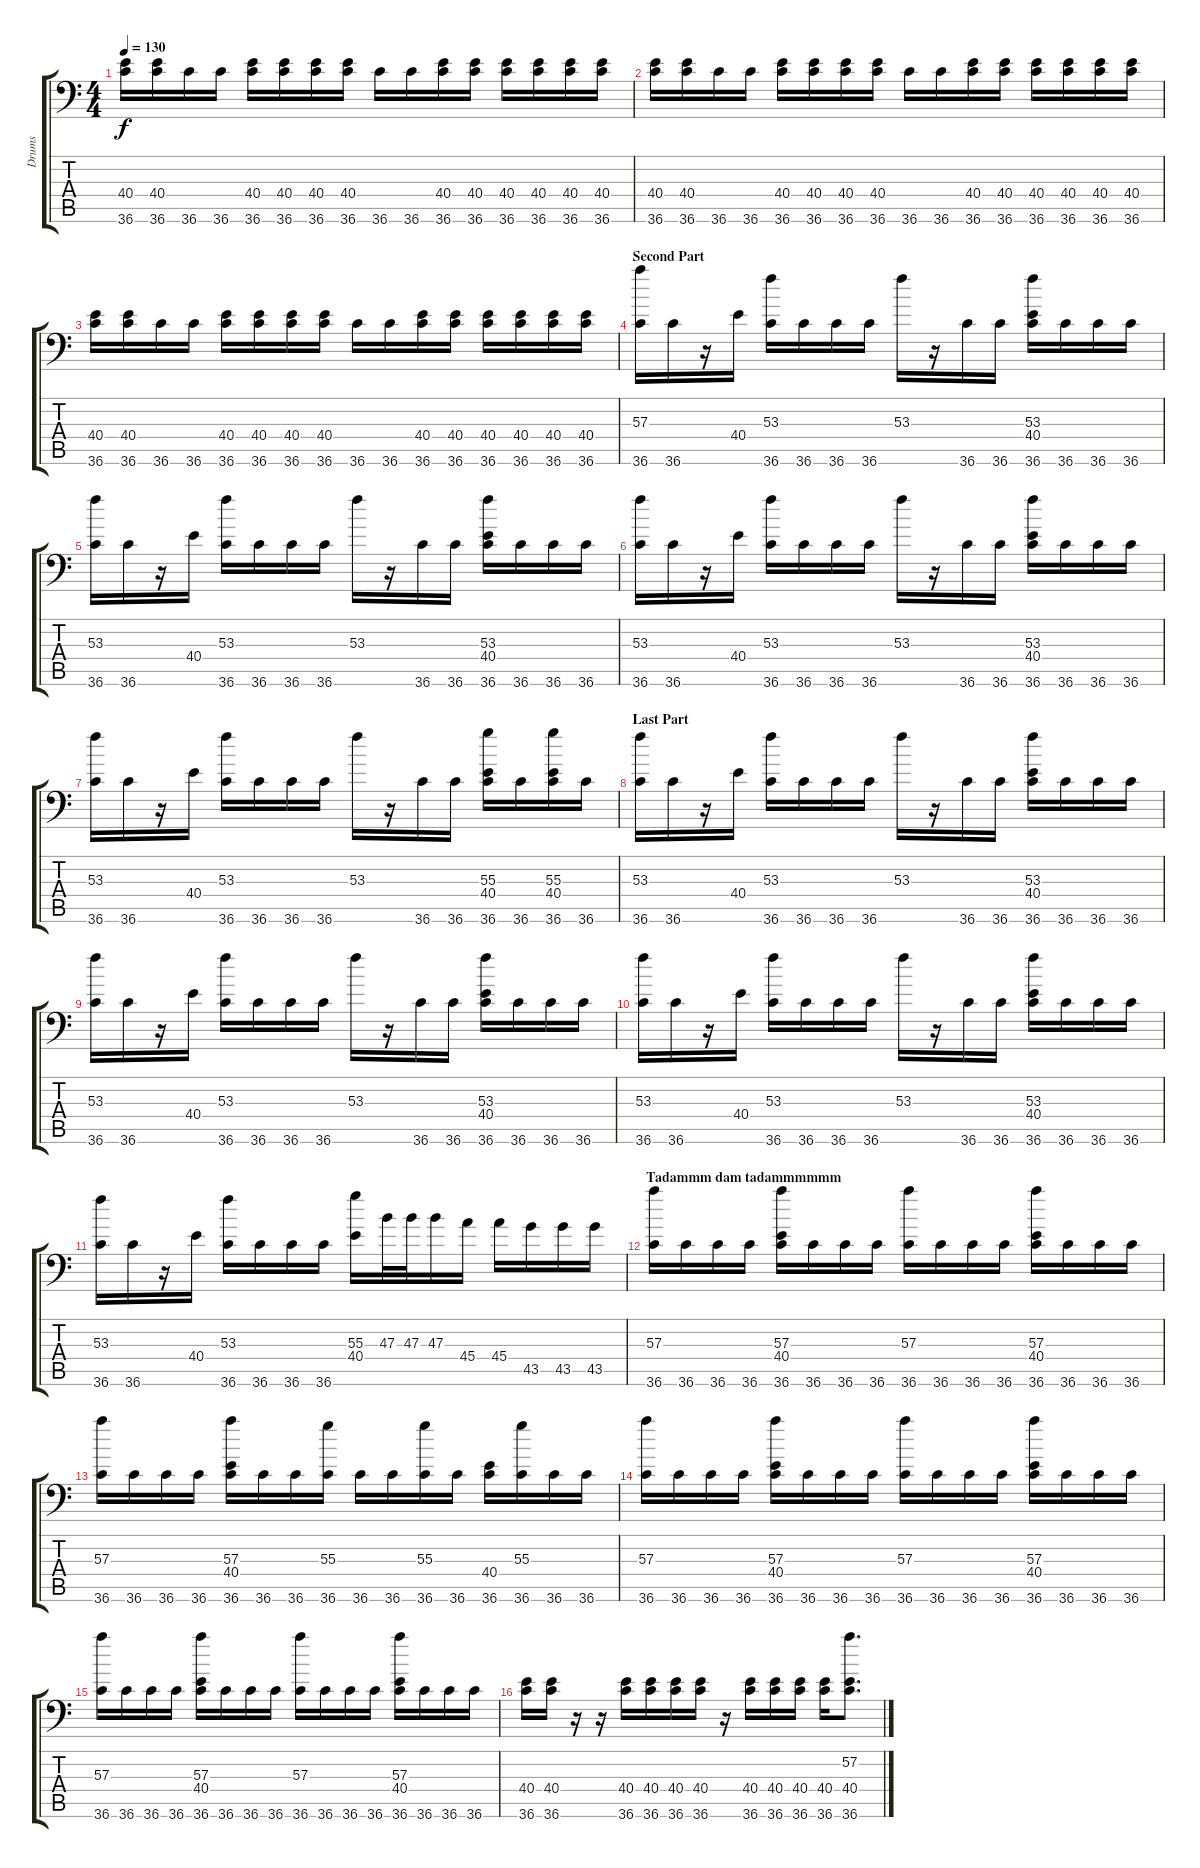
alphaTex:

\track ("Drums" "Drums") {instrument acousticgrandpiano}
\staff {score tabs}
\tuning (C-1 C-1 C-1 C-1 C-1 C-1) {hide}
\ts (4 4)
\tempo 130
\clef f4
\ks c
(40.4 36.6).16{dy f} (40.4 36.6).16 36.6.16 36.6.16 (40.4 36.6).16 (40.4 36.6).16 (40.4 36.6).16 (40.4 36.6).16 36.6.16 36.6.16 (40.4 36.6).16 (40.4 36.6).16 (40.4 36.6).16 (40.4 36.6).16 (40.4 36.6).16 (40.4 36.6).16 |
(40.4 36.6).16 (40.4 36.6).16 36.6.16 36.6.16 (40.4 36.6).16 (40.4 36.6).16 (40.4 36.6).16 (40.4 36.6).16 36.6.16 36.6.16 (40.4 36.6).16 (40.4 36.6).16 (40.4 36.6).16 (40.4 36.6).16 (40.4 36.6).16 (40.4 36.6).16 |
(40.4 36.6).16 (40.4 36.6).16 36.6.16 36.6.16 (40.4 36.6).16 (40.4 36.6).16 (40.4 36.6).16 (40.4 36.6).16 36.6.16 36.6.16 (40.4 36.6).16 (40.4 36.6).16 (40.4 36.6).16 (40.4 36.6).16 (40.4 36.6).16 (40.4 36.6).16 |
\section ("" "Second Part")
(57.3 36.6).16 36.6.16 r.16 40.4.16 (53.3 36.6).16 36.6.16 36.6.16 36.6.16 53.3.16 r.16 36.6.16 36.6.16 (53.3 40.4 36.6).16 36.6.16 36.6.16 36.6.16 |
(53.3 36.6).16 36.6.16 r.16 40.4.16 (53.3 36.6).16 36.6.16 36.6.16 36.6.16 53.3.16 r.16 36.6.16 36.6.16 (53.3 40.4 36.6).16 36.6.16 36.6.16 36.6.16 |
(53.3 36.6).16 36.6.16 r.16 40.4.16 (53.3 36.6).16 36.6.16 36.6.16 36.6.16 53.3.16 r.16 36.6.16 36.6.16 (53.3 40.4 36.6).16 36.6.16 36.6.16 36.6.16 |
(53.3 36.6).16 36.6.16 r.16 40.4.16 (53.3 36.6).16 36.6.16 36.6.16 36.6.16 53.3.16 r.16 36.6.16 36.6.16 (55.3 40.4 36.6).16 36.6.16 (55.3 40.4 36.6).16 36.6.16 |
\section ("" "Last Part")
(53.3 36.6).16 36.6.16 r.16 40.4.16 (53.3 36.6).16 36.6.16 36.6.16 36.6.16 53.3.16 r.16 36.6.16 36.6.16 (53.3 40.4 36.6).16 36.6.16 36.6.16 36.6.16 |
(53.3 36.6).16 36.6.16 r.16 40.4.16 (53.3 36.6).16 36.6.16 36.6.16 36.6.16 53.3.16 r.16 36.6.16 36.6.16 (53.3 40.4 36.6).16 36.6.16 36.6.16 36.6.16 |
(53.3 36.6).16 36.6.16 r.16 40.4.16 (53.3 36.6).16 36.6.16 36.6.16 36.6.16 53.3.16 r.16 36.6.16 36.6.16 (53.3 40.4 36.6).16 36.6.16 36.6.16 36.6.16 |
(53.3 36.6).16 36.6.16 r.16 40.4.16 (53.3 36.6).16 36.6.16 36.6.16 36.6.16 (55.3 40.4).16 47.3.32 47.3.32 47.3.16 45.4.16 45.4.16 43.5.16 43.5.16 43.5.16 |
\section ("" "Tadammm dam tadammmmmm")
(57.3 36.6).16 36.6.16 36.6.16 36.6.16 (57.3 40.4 36.6).16 36.6.16 36.6.16 36.6.16 (57.3 36.6).16 36.6.16 36.6.16 36.6.16 (57.3 40.4 36.6).16 36.6.16 36.6.16 36.6.16 |
(57.3 36.6).16 36.6.16 36.6.16 36.6.16 (57.3 40.4 36.6).16 36.6.16 36.6.16 (55.3 36.6).16 36.6.16 36.6.16 (55.3 36.6).16 36.6.16 (40.4 36.6).16 (55.3 36.6).16 36.6.16 36.6.16 |
(57.3 36.6).16 36.6.16 36.6.16 36.6.16 (57.3 40.4 36.6).16 36.6.16 36.6.16 36.6.16 (57.3 36.6).16 36.6.16 36.6.16 36.6.16 (57.3 40.4 36.6).16 36.6.16 36.6.16 36.6.16 |
(57.3 36.6).16 36.6.16 36.6.16 36.6.16 (57.3 40.4 36.6).16 36.6.16 36.6.16 36.6.16 (57.3 36.6).16 36.6.16 36.6.16 36.6.16 (57.3 40.4 36.6).16 36.6.16 36.6.16 36.6.16 |
(40.4 36.6).16 (40.4 36.6).16 r.16 r.16 (40.4 36.6).16 (40.4 36.6).16 (40.4 36.6).16 (40.4 36.6).16 r.16 (40.4 36.6).16 (40.4 36.6).16 (40.4 36.6).16 (40.4 36.6).16 (57.2 40.4 36.6).8{d}
